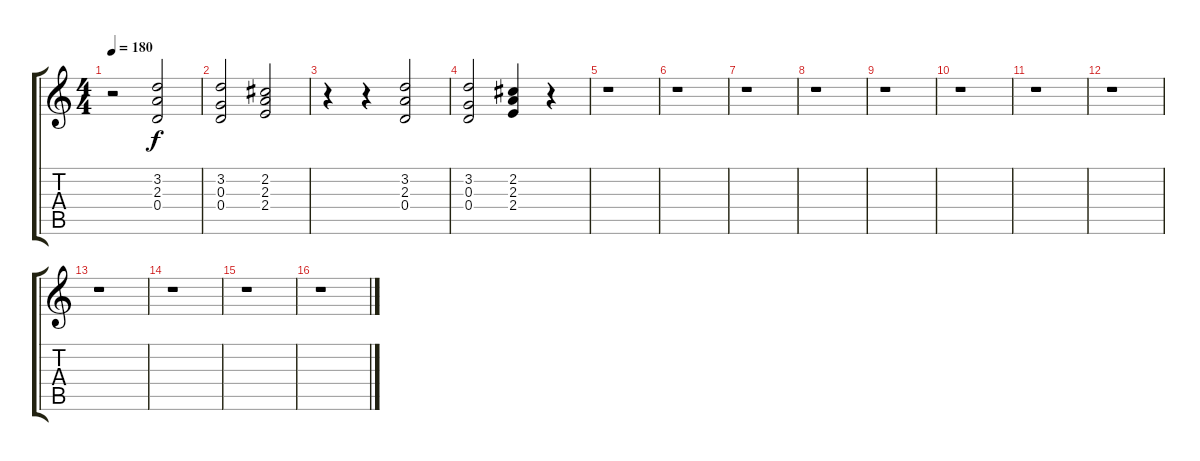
\track "" {instrument acousticguitarsteel}
\staff {score tabs}
\tuning (E4 B3 G3 D3 A2 E2) {hide}
\ts (4 4)
\tempo 180
\clef g2
\ks c
r.2{dy f} (3.2 2.3 0.4).2 |
(3.2 0.3 0.4).2 (2.2 2.3 2.4).2 |
r.4 r.4 (3.2 2.3 0.4).2 |
(3.2 0.3 0.4).2 (2.2 2.3 2.4).4 r.4 |
r.1 |
r.1 |
r.1 |
r.1 |
r.1 |
r.1 |
r.1 |
r.1 |
r.1 |
r.1 |
r.1 |
r.1
